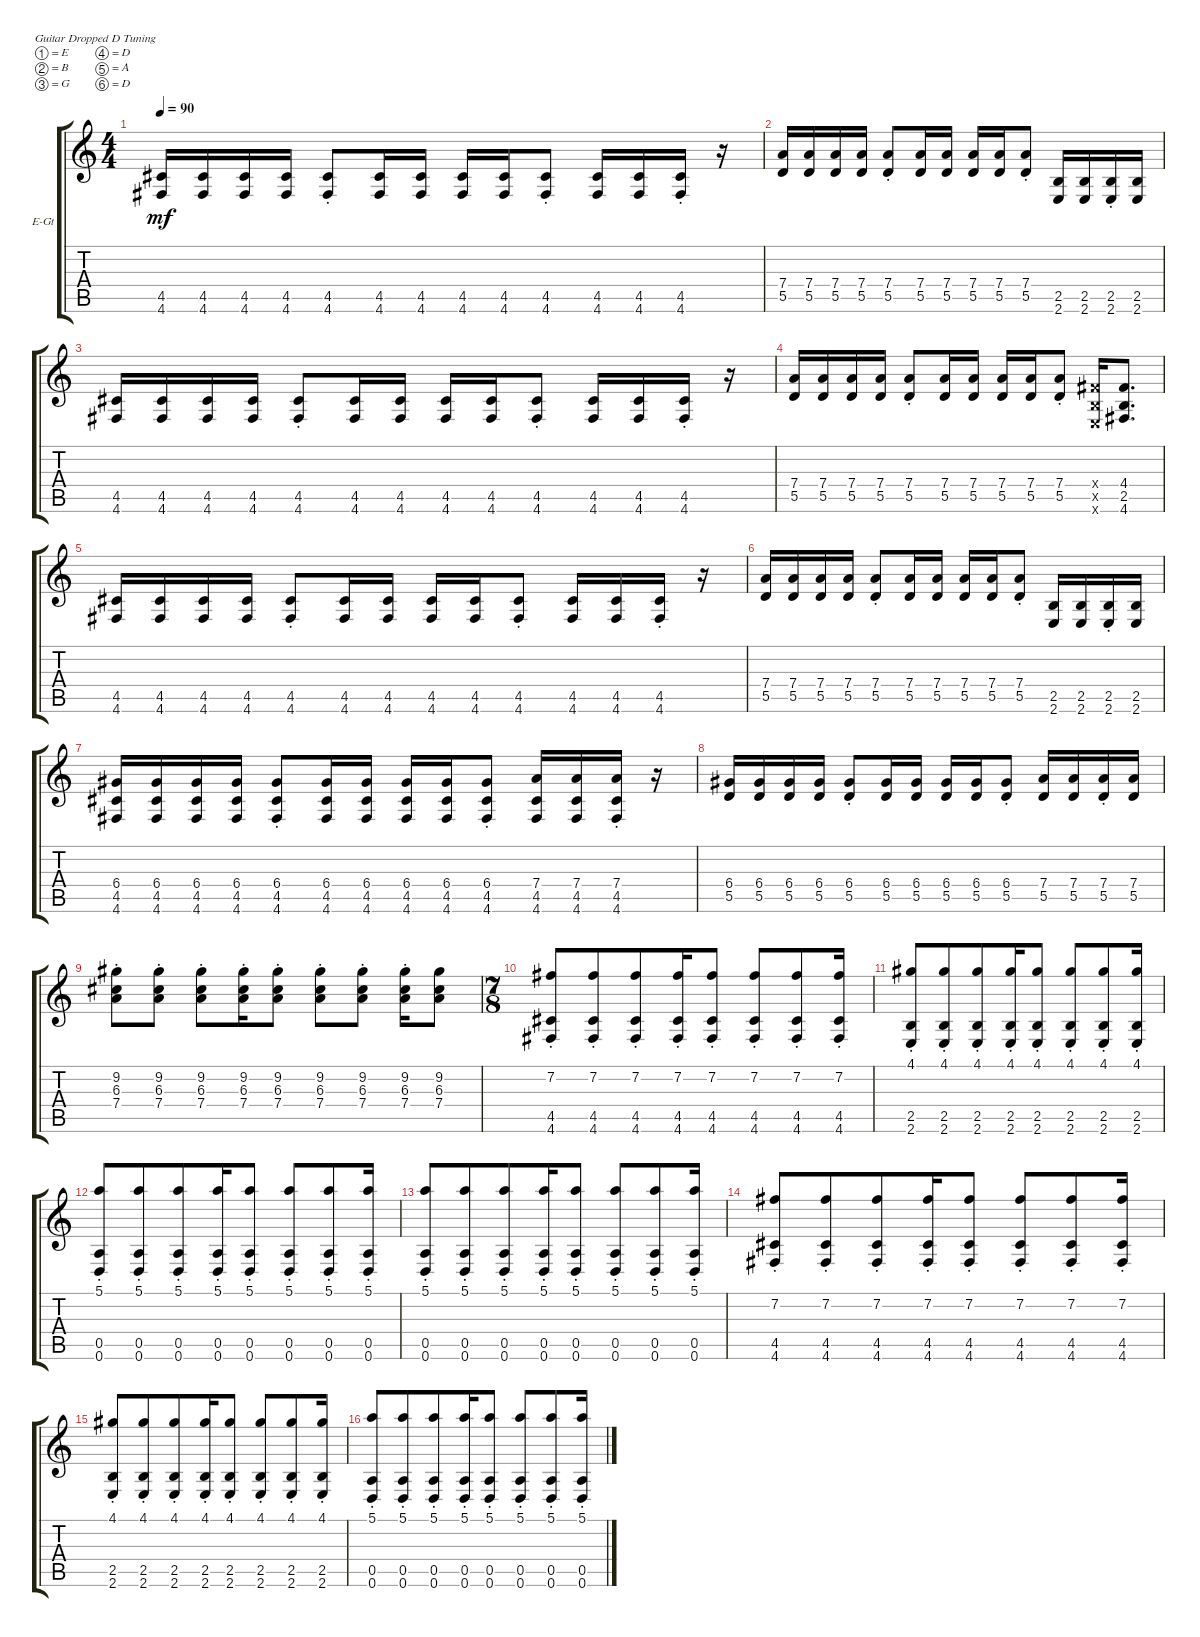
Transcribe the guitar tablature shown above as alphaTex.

\defaultSystemsLayout 4
\bracketExtendMode groupsimilarinstruments
\firstSystemTrackNameOrientation horizontal
\otherSystemsTrackNameOrientation horizontal
\track ("dist" "E-Gt") {instrument distortionguitar}
\staff {score tabs}
\tuning (E4 B3 G3 D3 A2 D2)
\ts (4 4)
\tempo 90
\clef g2
\ks c
(4.6 4.5).16{dy mf} (4.6 4.5).16 (4.6 4.5).16 (4.6 4.5).16 (4.6{st} 4.5{st}).8 (4.5 4.6).16 (4.6 4.5).16 (4.5 4.6).16 (4.6 4.5).16 (4.5{st} 4.6{st}).8 (4.6 4.5).16 (4.5 4.6).16 (4.6{st} 4.5{st}).16 r.16 |
(5.5 7.4).16 (5.5 7.4).16 (5.5 7.4).16 (5.5 7.4).16 (5.5{st} 7.4{st}).8 (5.5 7.4).16 (5.5 7.4).16 (5.5 7.4).16 (5.5 7.4).16 (5.5{st} 7.4{st}).8 (2.5 2.6).16 (2.5 2.6).16 (2.5{st} 2.6).16 (2.6 2.5).16 |
(4.6 4.5).16 (4.6 4.5).16 (4.6 4.5).16 (4.6 4.5).16 (4.6{st} 4.5{st}).8 (4.5 4.6).16 (4.6 4.5).16 (4.5 4.6).16 (4.6 4.5).16 (4.5{st} 4.6{st}).8 (4.6 4.5).16 (4.5 4.6).16 (4.6{st} 4.5{st}).16 r.16 |
(5.5 7.4).16 (5.5 7.4).16 (5.5 7.4).16 (5.5 7.4).16 (5.5{st} 7.4{st}).8 (5.5 7.4).16 (5.5 7.4).16 (5.5 7.4).16 (5.5 7.4).16 (5.5{st} 7.4{st}).8 (2.5{x} 2.6{x} 4.4{x}).16 (2.5 4.6 4.4).8{d} |
(4.6 4.5).16 (4.6 4.5).16 (4.6 4.5).16 (4.6 4.5).16 (4.6{st} 4.5{st}).8 (4.5 4.6).16 (4.6 4.5).16 (4.5 4.6).16 (4.6 4.5).16 (4.5{st} 4.6{st}).8 (4.6 4.5).16 (4.5 4.6).16 (4.6{st} 4.5{st}).16 r.16 |
(5.5 7.4).16 (5.5 7.4).16 (5.5 7.4).16 (5.5 7.4).16 (5.5{st} 7.4{st}).8 (5.5 7.4).16 (5.5 7.4).16 (5.5 7.4).16 (5.5 7.4).16 (5.5{st} 7.4{st}).8 (2.5 2.6).16 (2.5 2.6).16 (2.5{st} 2.6).16 (2.6 2.5).16 |
(6.4 4.6 4.5).16 (6.4 4.6 4.5).16 (6.4 4.6 4.5).16 (6.4 4.6 4.5).16 (6.4{st} 4.6{st} 4.5{st}).8 (6.4 4.5 4.6).16 (6.4 4.6 4.5).16 (6.4 4.5 4.6).16 (6.4 4.6 4.5).16 (6.4{st} 4.5{st} 4.6{st}).8 (7.4 4.6 4.5).16 (7.4 4.5 4.6).16 (7.4{st} 4.6{st} 4.5{st}).16 r.16 |
(6.4 5.5).16 (6.4 5.5).16 (6.4 5.5).16 (6.4 5.5).16 (6.4{st} 5.5{st}).8 (6.4 5.5).16 (6.4 5.5).16 (6.4 5.5).16 (6.4 5.5).16 (6.4{st} 5.5{st}).8 (5.5 7.4).16 (5.5 7.4).16 (5.5{st} 7.4).16 (5.5 7.4).16 |
(7.4{st} 6.3{st} 9.2{st}).8 (7.4{st} 6.3{st} 9.2{st}).8 (7.4{st} 6.3{st} 9.2{st}).8 (7.4{st} 6.3{st} 9.2{st}).16 (7.4{st} 6.3{st} 9.2{st}).8 (7.4{st} 6.3{st} 9.2{st}).8 (7.4{st} 6.3{st} 9.2{st}).8 (7.4{st} 6.3{st} 9.2{st}).16 (7.4 6.3 9.2).8 |
\ts (7 8)
(7.2{st} 4.6{st} 4.5{st}).8 (7.2{st} 4.6{st} 4.5{st}).8 (7.2{st} 4.6{st} 4.5{st}).8 (7.2{st} 4.6{st} 4.5{st}).16 (7.2{st} 4.6{st} 4.5{st}).8 (7.2{st} 4.6{st} 4.5{st}).8 (7.2{st} 4.6{st} 4.5{st}).8 (7.2{st} 4.6{st} 4.5{st}).16 |
(2.6{st} 2.5{st} 4.1{st}).8 (2.6{st} 2.5{st} 4.1{st}).8 (2.6{st} 2.5{st} 4.1{st}).8 (2.6{st} 2.5{st} 4.1{st}).16 (2.6{st} 2.5{st} 4.1{st}).8 (2.6{st} 2.5{st} 4.1{st}).8 (2.6{st} 2.5{st} 4.1{st}).8 (2.6{st} 2.5{st} 4.1{st}).16 |
(0.6{st} 0.5{st} 5.1{st}).8 (0.6{st} 0.5{st} 5.1{st}).8 (0.6{st} 0.5{st} 5.1{st}).8 (0.6{st} 0.5{st} 5.1{st}).16 (0.6{st} 0.5{st} 5.1{st}).8 (0.6{st} 0.5{st} 5.1{st}).8 (0.6{st} 0.5{st} 5.1{st}).8 (0.6{st} 0.5{st} 5.1{st}).16 |
(0.6{st} 0.5{st} 5.1{st}).8 (0.6{st} 0.5{st} 5.1{st}).8 (0.6{st} 0.5{st} 5.1{st}).8 (0.6{st} 0.5{st} 5.1{st}).16 (0.6{st} 0.5{st} 5.1{st}).8 (0.6{st} 0.5{st} 5.1{st}).8 (0.6{st} 0.5{st} 5.1{st}).8 (0.6{st} 0.5{st} 5.1{st}).16 |
(7.2{st} 4.6{st} 4.5{st}).8 (7.2{st} 4.6{st} 4.5{st}).8 (7.2{st} 4.6{st} 4.5{st}).8 (7.2{st} 4.6{st} 4.5{st}).16 (7.2{st} 4.6{st} 4.5{st}).8 (7.2{st} 4.6{st} 4.5{st}).8 (7.2{st} 4.6{st} 4.5{st}).8 (7.2{st} 4.6{st} 4.5{st}).16 |
(2.6{st} 2.5{st} 4.1{st}).8 (2.6{st} 2.5{st} 4.1{st}).8 (2.6{st} 2.5{st} 4.1{st}).8 (2.6{st} 2.5{st} 4.1{st}).16 (2.6{st} 2.5{st} 4.1{st}).8 (2.6{st} 2.5{st} 4.1{st}).8 (2.6{st} 2.5{st} 4.1{st}).8 (2.6{st} 2.5{st} 4.1{st}).16 |
(0.6{st} 0.5{st} 5.1{st}).8 (0.6{st} 0.5{st} 5.1{st}).8 (0.6{st} 0.5{st} 5.1{st}).8 (0.6{st} 0.5{st} 5.1{st}).16 (0.6{st} 0.5{st} 5.1{st}).8 (0.6{st} 0.5{st} 5.1{st}).8 (0.6{st} 0.5{st} 5.1{st}).8 (0.6{st} 0.5{st} 5.1{st}).16
